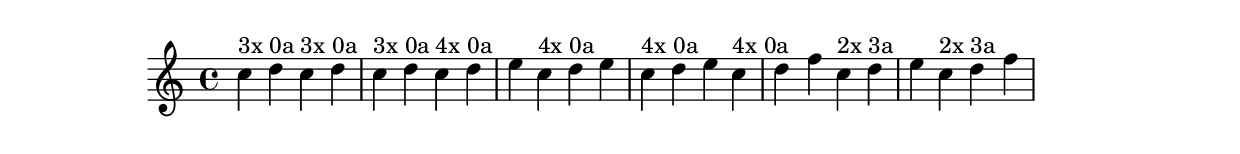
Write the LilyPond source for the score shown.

\version "2.4.0"

\header{
texidoc="
LilyPond has three modes for repeats: folded, unfolded and
semi-unfolded.  Unfolded repeats are fully written out. Semi unfolded
repeats have the body written and all alternatives sequentially.
Folded repeats have the body written and all alternatives
simultaneo.ly.  If the number of alternatives is larger than the
repeat count, the excess alternatives are ignored.  If the number of
alternatives is smaller, the first alternative is multiplied to get to
the number of repeats.

Unfolded behavior:
"
}

\score {

  \context Voice \relative c'' {
\repeat unfold 3 { c^"3x 0a" d }
% less alts than body
\repeat unfold 4 { c^"4x 0a" d } \alternative { e f }
% more alts than body
\repeat unfold 2 { c^"2x 3a" d } \alternative { e f g } 
}}


